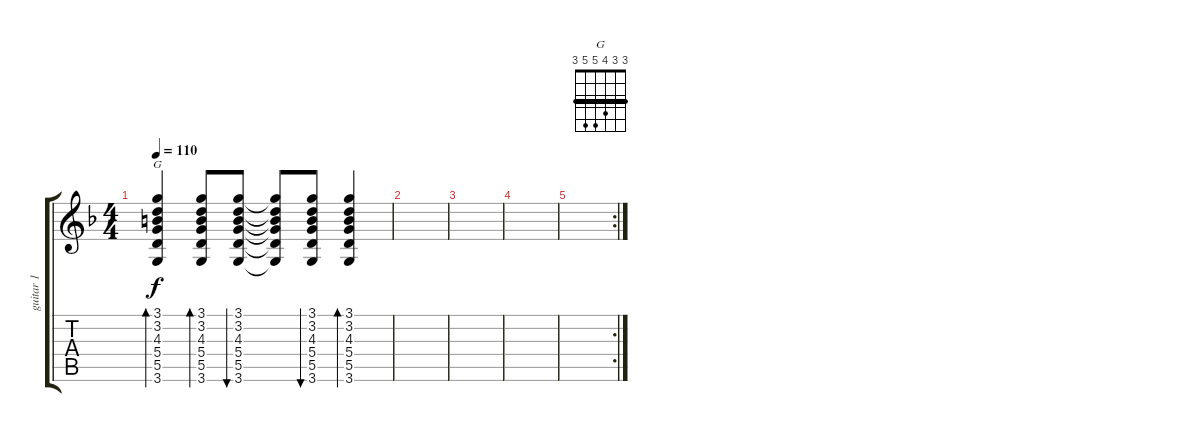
\track ("guitar 1" "guitar 1") {instrument acousticguitarsteel}
\staff {score tabs}
\tuning (E4 B3 G3 D3 A2 E2) {hide}
\chord ("G" 3 3 4 5 5 3) {barre 3}
\ts (4 4)
\tempo 110
\clef g2
\ks f
(3.1 3.2 4.3 5.4 5.5 3.6).4{bd 60 ch "G" dy f} (3.1 3.2 4.3 5.4 5.5 3.6).8{bd 60} (3.1 3.2 4.3 5.4 5.5 3.6).8{bu 60} (3.1{t} 3.2{t} 4.3{t} 5.4{t} 5.5{t} 3.6{t}).8 (3.1 3.2 4.3 5.4 5.5 3.6).8{bu 60} (3.1 3.2 4.3 5.4 5.5 3.6).4{bd 60} |
|
|
|
\rc 2
